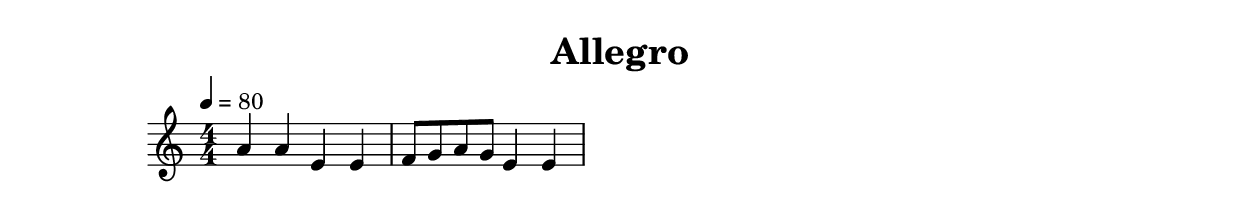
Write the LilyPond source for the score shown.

\header {
  title = "Allegro"
}


main = {
  \relative c'' {
    a4 a e e |
    f8 g a g e4 e |
  }
}

\score {
  \relative c'' {
    \numericTimeSignature
    \time 4/4
    \key a \minor
    \tempo 4 = 80

    \main
  }

  \layout {}
  \midi {}
}